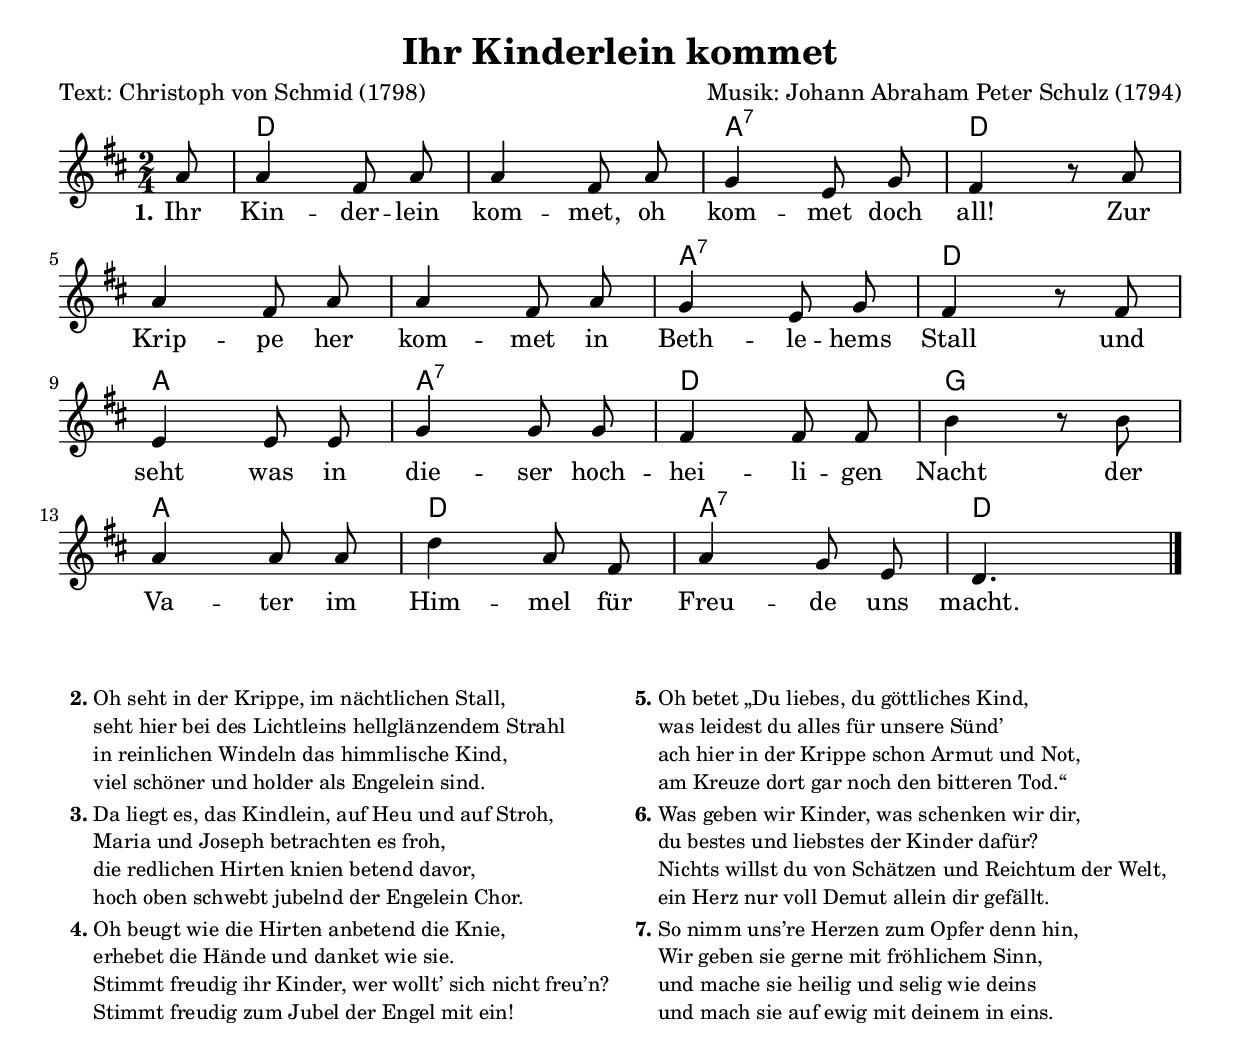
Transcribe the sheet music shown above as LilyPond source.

\version "2.12.3"

\include "default.ly"
\header {
  title="Ihr Kinderlein kommet"
  composer="Musik: Johann Abraham Peter Schulz (1794)"
  poet="Text: Christoph von Schmid (1798)"
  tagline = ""
  id = "47b967de33a7795df1d25fca31afc18736d2fcef"
}


Melodie=\relative c'' {
  \partial 8

  a8 | a4 fis8 a | a4 fis8 a | g4 e8 g | fis4 r8 a | \break
  a4 fis8 a | a4 fis8 a |
  % Takt 7
  g4 e8 g | fis4 r8 fis | \break
  e4 e8 e | g4 g8 g | fis4 fis8 fis | b4 r8 b | \break
  % Takt 13
  a4 a8 a | d4 a8 fis | a4 g8 e | d4. s8 \bar "|."
}


Akkorde= \chordmode {
  s8  d1 a2:7 d1. a2:7 d2
  % Takt 9
  a2 a2:7 d g a2 d2 a2:7 d
}

Text=\lyricmode {
  \set stanza = "1."
  Ihr Kin -- der -- lein kom -- met,
  oh kom -- met doch all!
  Zur Krip -- pe her kom -- met
  in Beth -- le -- hems Stall
  und seht was in die -- ser
  hoch -- hei -- li -- gen Nacht
  der Va -- ter im Him -- mel
  für Freu -- de uns macht.
}


\score{
  <<
    \new ChordNames {\Akkorde}
    \new Voice = "Melodie" {
      \autoBeamOff
      \clef violin
      \key d \major
      \time 2/4
      \Melodie
    }
    \new Lyrics = Strophe \lyricsto Melodie \Text
  >>
  \layout{}
  \midi{}
}


\markup { \smaller
  \fill-line {
    \hspace #0.1 % Spalte vom linken Rand wegbewegen
    % Kann entfernt werden, wenn wenig Platz auf der Seite ist
    \column {
      \hspace #1.0
      \line { \bold "2."
        \column {
          "Oh seht in der Krippe, im nächtlichen Stall,"
          "seht hier bei des Lichtleins hellglänzendem Strahl"
          "in reinlichen Windeln das himmlische Kind,"
          "viel schöner und holder als Engelein sind."
        }
      }
      \hspace #0.5 % Vertikaler Strophenzwischenraum
      \line { \bold "3."
        \column {
          "Da liegt es, das Kindlein, auf Heu und auf Stroh,"
          "Maria und Joseph betrachten es froh,"
          "die redlichen Hirten knien betend davor,"
          "hoch oben schwebt jubelnd der Engelein Chor."
        }
      }
      \hspace #0.5 % Vertikaler Strophenzwischenraum
      \line { \bold "4."
        \column {
          "Oh beugt wie die Hirten anbetend die Knie,"
          "erhebet die Hände und danket wie sie."
          "Stimmt freudig ihr Kinder, wer wollt’ sich nicht freu’n?"
          "Stimmt freudig zum Jubel der Engel mit ein!"
        }
      }
    }
    \hspace #0.1
    \column {
      \hspace #1.0
    \line { \bold "5."
        \column {
          "Oh betet „Du liebes, du göttliches Kind,"
          "was leidest du alles für unsere Sünd’"
          "ach hier in der Krippe schon Armut und Not,"
          "am Kreuze dort gar noch den bitteren Tod.“"
        }
      }
      \hspace #0.5 % Vertikaler Strophenzwischenraum
      \line { \bold "6."
        \column {
          "Was geben wir Kinder, was schenken wir dir,"
          "du bestes und liebstes der Kinder dafür?"
          "Nichts willst du von Schätzen und Reichtum der Welt,"
          "ein Herz nur voll Demut allein dir gefällt."
        }
      }
      \hspace #0.5 % Vertikaler Strophenzwischenraum
      \line { \bold "7."
        \column {
          "So nimm uns’re Herzen zum Opfer denn hin,"
          "Wir geben sie gerne mit fröhlichem Sinn,"
          "und mache sie heilig und selig wie deins"
          "und mach sie auf ewig mit deinem in eins."
        }
      }
    }
    \hspace #0.1 % Rechter Rand
  }
}

 % some settings % vim: sw=2 et
